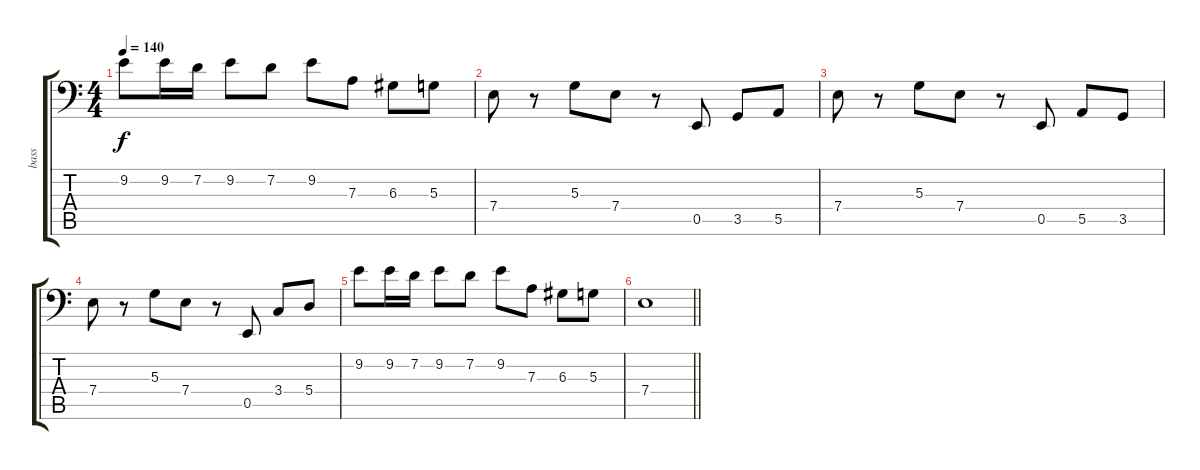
\track ("bass" "bass") {instrument electricbassfinger}
\staff {score tabs}
\tuning (C3 G2 D2 A1 E1 B0) {hide}
\ts (4 4)
\tempo 140
\clef f4
\ks aminor
9.2.8{dy f} 9.2.16 7.2.16 9.2.8 7.2.8 9.2.8 7.3.8 6.3.8 5.3.8 |
\ks c
7.4.8 r.8 5.3.8 7.4.8 r.8 0.5.8 3.5.8 5.5.8 |
7.4.8 r.8 5.3.8 7.4.8 r.8 0.5.8 5.5.8 3.5.8 |
7.4.8 r.8 5.3.8 7.4.8 r.8 0.5.8 3.4.8 5.4.8 |
\ks aminor
9.2.8 9.2.16 7.2.16 9.2.8 7.2.8 9.2.8 7.3.8 6.3.8 5.3.8 |
\barLineRight lightlight
\ks c
7.4.1
